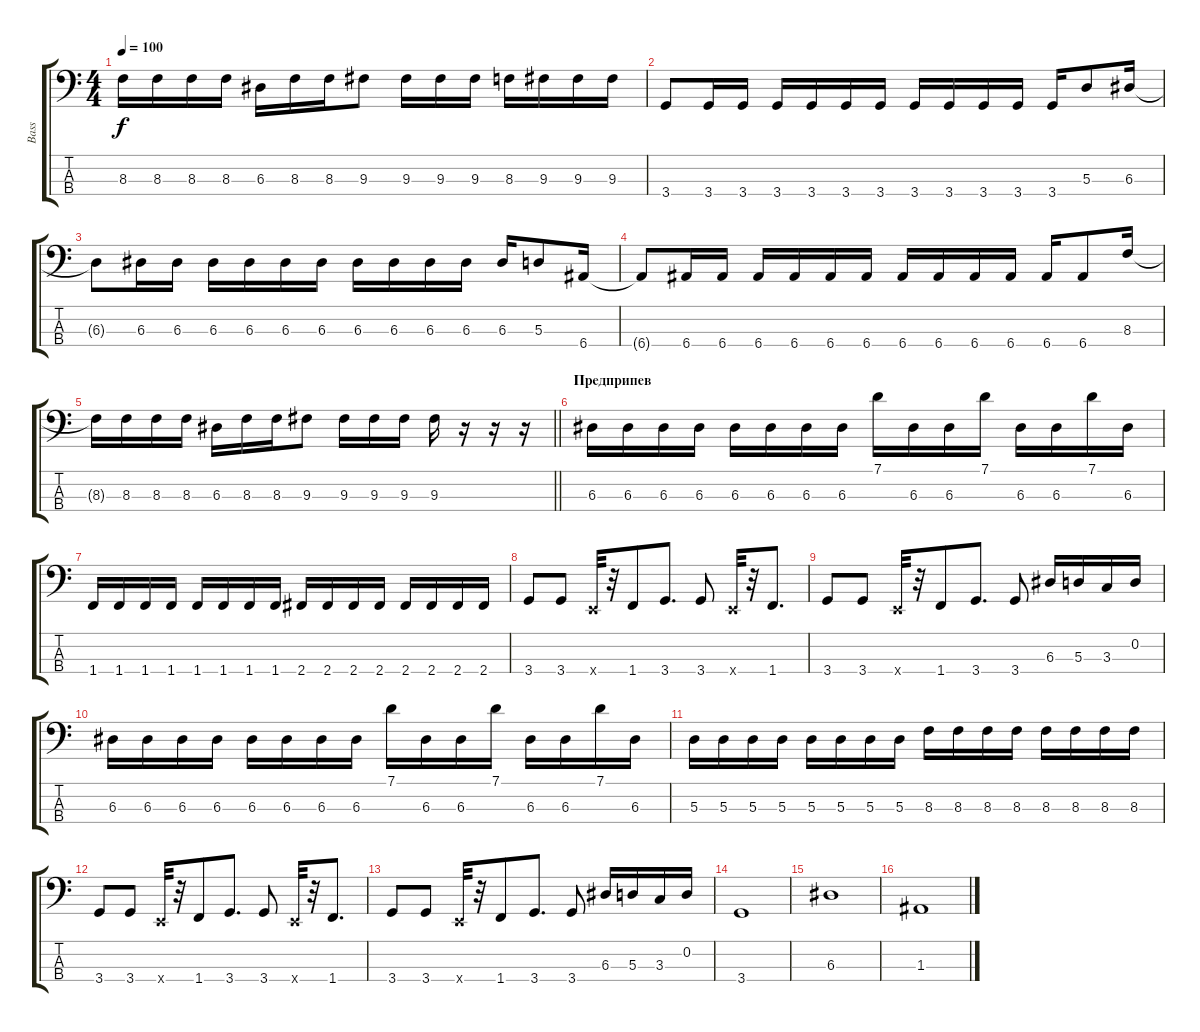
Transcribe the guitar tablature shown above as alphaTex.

\track ("Bass" "Bass") {instrument electricbasspick}
\staff {score tabs}
\tuning (G2 D2 A1 E1) {hide}
\ts (4 4)
\tempo 100
\clef f4
\ks c
8.3{t}.16{dy f} 8.3.16 8.3.16 8.3.16 6.3.16 8.3.16 8.3.16 9.3.8 9.3.16 9.3.16 9.3.16 8.3.16 9.3.16 9.3.16 9.3.16 |
3.4.8 3.4.16 3.4.16 3.4.16 3.4.16 3.4.16 3.4.16 3.4.16 3.4.16 3.4.16 3.4.16 3.4.16 5.3.8 6.3.16 |
6.3{t}.8 6.3.16 6.3.16 6.3.16 6.3.16 6.3.16 6.3.16 6.3.16 6.3.16 6.3.16 6.3.16 6.3.16 5.3.8 6.4.16 |
6.4{t}.8 6.4.16 6.4.16 6.4.16 6.4.16 6.4.16 6.4.16 6.4.16 6.4.16 6.4.16 6.4.16 6.4.16 6.4.8 8.3.16 |
\barLineRight lightlight
8.3{t}.16 8.3.16 8.3.16 8.3.16 6.3.16 8.3.16 8.3.16 9.3.8 9.3.16 9.3.16 9.3.16 9.3.16 r.16 r.16 r.16 |
\section ("" "Предприпев")
6.3.16 6.3.16 6.3.16 6.3.16 6.3.16 6.3.16 6.3.16 6.3.16 7.1.16 6.3.16 6.3.16 7.1.16 6.3.16 6.3.16 7.1.16 6.3.16 |
1.4.16 1.4.16 1.4.16 1.4.16 1.4.16 1.4.16 1.4.16 1.4.16 2.4.16 2.4.16 2.4.16 2.4.16 2.4.16 2.4.16 2.4.16 2.4.16 |
3.4.8 3.4.8 0.4{x}.32 r.32 1.4.8 3.4.8{d} 3.4.8 0.4{x}.32 r.32 1.4.8{d} |
3.4.8 3.4.8 0.4{x}.32 r.32 1.4.8 3.4.8{d} 3.4.8 6.3.16 5.3.16 3.3.16 0.2.16 |
6.3.16 6.3.16 6.3.16 6.3.16 6.3.16 6.3.16 6.3.16 6.3.16 7.1.16 6.3.16 6.3.16 7.1.16 6.3.16 6.3.16 7.1.16 6.3.16 |
5.3.16 5.3.16 5.3.16 5.3.16 5.3.16 5.3.16 5.3.16 5.3.16 8.3.16 8.3.16 8.3.16 8.3.16 8.3.16 8.3.16 8.3.16 8.3.16 |
3.4.8 3.4.8 0.4{x}.32 r.32 1.4.8 3.4.8{d} 3.4.8 0.4{x}.32 r.32 1.4.8{d} |
3.4.8 3.4.8 0.4{x}.32 r.32 1.4.8 3.4.8{d} 3.4.8 6.3.16 5.3.16 3.3.16 0.2.16 |
3.4.1 |
6.3.1 |
1.3.1
